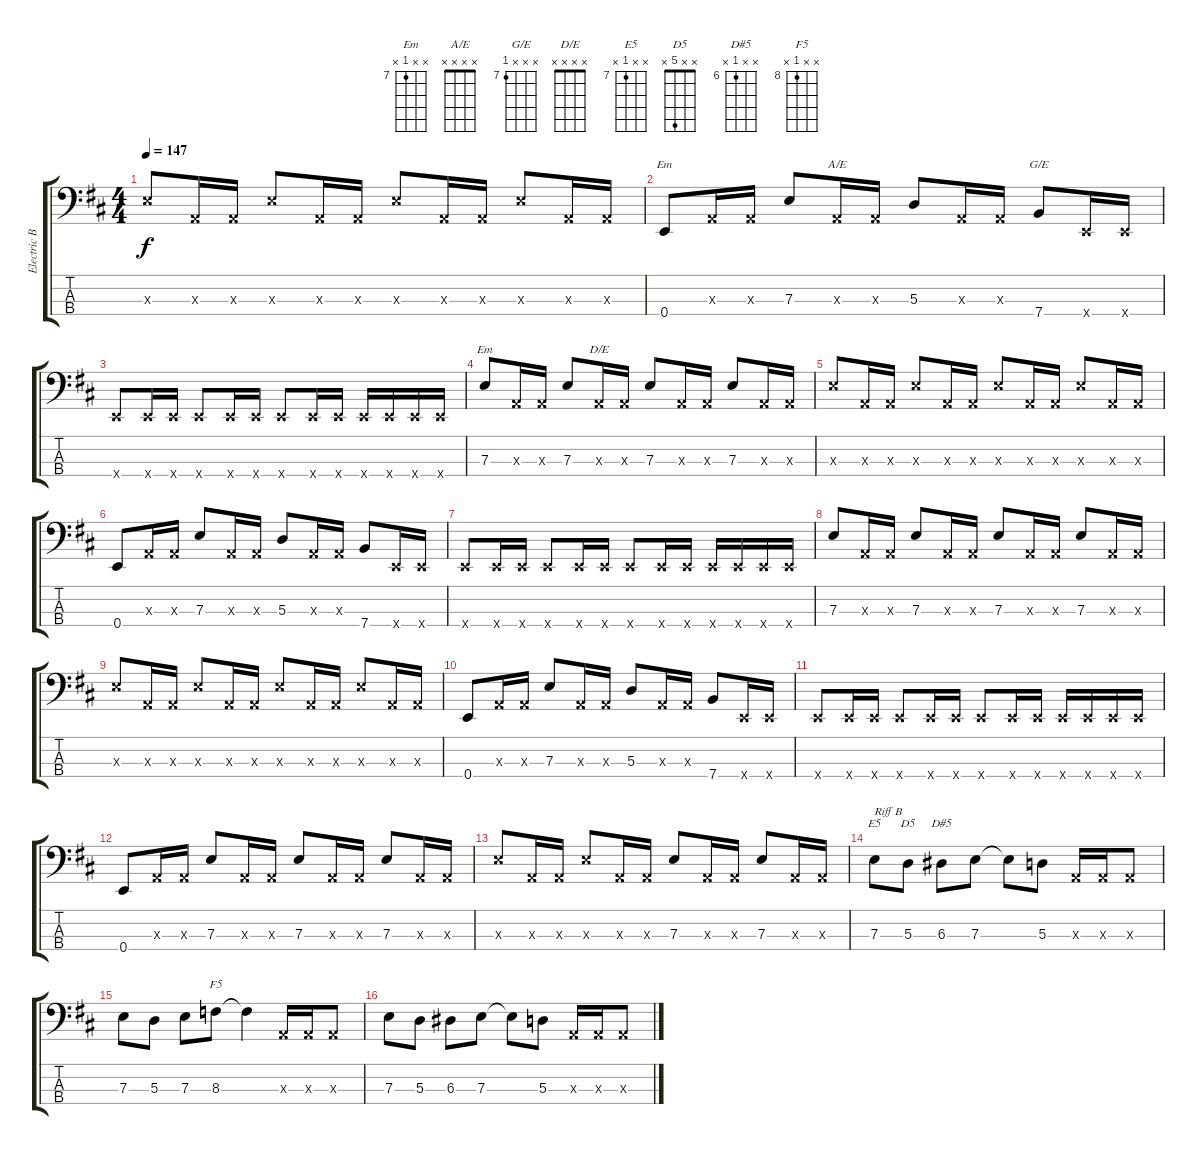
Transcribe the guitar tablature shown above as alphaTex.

\track ("Electric Bass" "Electric B") {instrument electricbassfinger}
\staff {score tabs}
\tuning (G2 D2 A1 E1) {hide}
\chord ("Em" x x x x)
\chord ("A/E" x x x x)
\chord ("G/E" x x x 7) {firstfret 7}
\chord ("Em" x x 7 x) {firstfret 7}
\chord ("D/E" x x x x)
\chord ("E5" x x 7 x) {firstfret 7}
\chord ("D5" x x 5 x)
\chord ("D#5" x x 6 x) {firstfret 6}
\chord ("F5" x x 8 x) {firstfret 8}
\ts (4 4)
\tempo 147
\clef f4
\ks d
7.3{x}.8{dy f} 0.3{x}.16 0.3{x}.16 7.3{x}.8 0.3{x}.16 0.3{x}.16 7.3{x}.8 0.3{x}.16 0.3{x}.16 7.3{x}.8 0.3{x}.16 0.3{x}.16 |
0.4.8{ch "Em"} 0.3{x}.16 0.3{x}.16 7.3.8 0.3{x}.16{ch "A/E"} 0.3{x}.16 5.3.8 0.3{x}.16 0.3{x}.16 7.4.8{ch "G/E"} 0.4{x}.16 0.4{x}.16 |
0.4{x}.8 0.4{x}.16 0.4{x}.16 0.4{x}.8 0.4{x}.16 0.4{x}.16 0.4{x}.8 0.4{x}.16 0.4{x}.16 0.4{x}.16 0.4{x}.16 0.4{x}.16 0.4{x}.16 |
7.3.8{ch "Em"} 0.3{x}.16 0.3{x}.16 7.3.8 0.3{x}.16{ch "D/E"} 0.3{x}.16 7.3.8 0.3{x}.16 0.3{x}.16 7.3.8 0.3{x}.16 0.3{x}.16 |
7.3{x}.8 0.3{x}.16 0.3{x}.16 7.3{x}.8 0.3{x}.16 0.3{x}.16 7.3{x}.8 0.3{x}.16 0.3{x}.16 7.3{x}.8 0.3{x}.16 0.3{x}.16 |
0.4.8 0.3{x}.16 0.3{x}.16 7.3.8 0.3{x}.16 0.3{x}.16 5.3.8 0.3{x}.16 0.3{x}.16 7.4.8 0.4{x}.16 0.4{x}.16 |
0.4{x}.8 0.4{x}.16 0.4{x}.16 0.4{x}.8 0.4{x}.16 0.4{x}.16 0.4{x}.8 0.4{x}.16 0.4{x}.16 0.4{x}.16 0.4{x}.16 0.4{x}.16 0.4{x}.16 |
7.3.8 0.3{x}.16 0.3{x}.16 7.3.8 0.3{x}.16 0.3{x}.16 7.3.8 0.3{x}.16 0.3{x}.16 7.3.8 0.3{x}.16 0.3{x}.16 |
7.3{x}.8 0.3{x}.16 0.3{x}.16 7.3{x}.8 0.3{x}.16 0.3{x}.16 7.3{x}.8 0.3{x}.16 0.3{x}.16 7.3{x}.8 0.3{x}.16 0.3{x}.16 |
0.4.8 0.3{x}.16 0.3{x}.16 7.3.8 0.3{x}.16 0.3{x}.16 5.3.8 0.3{x}.16 0.3{x}.16 7.4.8 0.4{x}.16 0.4{x}.16 |
0.4{x}.8 0.4{x}.16 0.4{x}.16 0.4{x}.8 0.4{x}.16 0.4{x}.16 0.4{x}.8 0.4{x}.16 0.4{x}.16 0.4{x}.16 0.4{x}.16 0.4{x}.16 0.4{x}.16 |
0.4.8 0.3{x}.16 0.3{x}.16 7.3.8 0.3{x}.16 0.3{x}.16 7.3.8 0.3{x}.16 0.3{x}.16 7.3.8 0.3{x}.16 0.3{x}.16 |
7.3{x}.8 0.3{x}.16 0.3{x}.16 7.3{x}.8 0.3{x}.16 0.3{x}.16 7.3.8 0.3{x}.16 0.3{x}.16 7.3.8 0.3{x}.16 0.3{x}.16 |
7.3.8{ch "E5" txt "Riff B"} 5.3.8{ch "D5"} 6.3.8{ch "D#5"} 7.3.8 7.3{t}.8 5.3.8 0.3{x}.16 0.3{x}.16 0.3{x}.8 |
7.3.8 5.3.8 7.3.8 8.3.8{ch "F5"} 8.3{t}.4 0.3{x}.16 0.3{x}.16 0.3{x}.8 |
7.3.8 5.3.8 6.3.8 7.3.8 7.3{t}.8 5.3.8 0.3{x}.16 0.3{x}.16 0.3{x}.8
